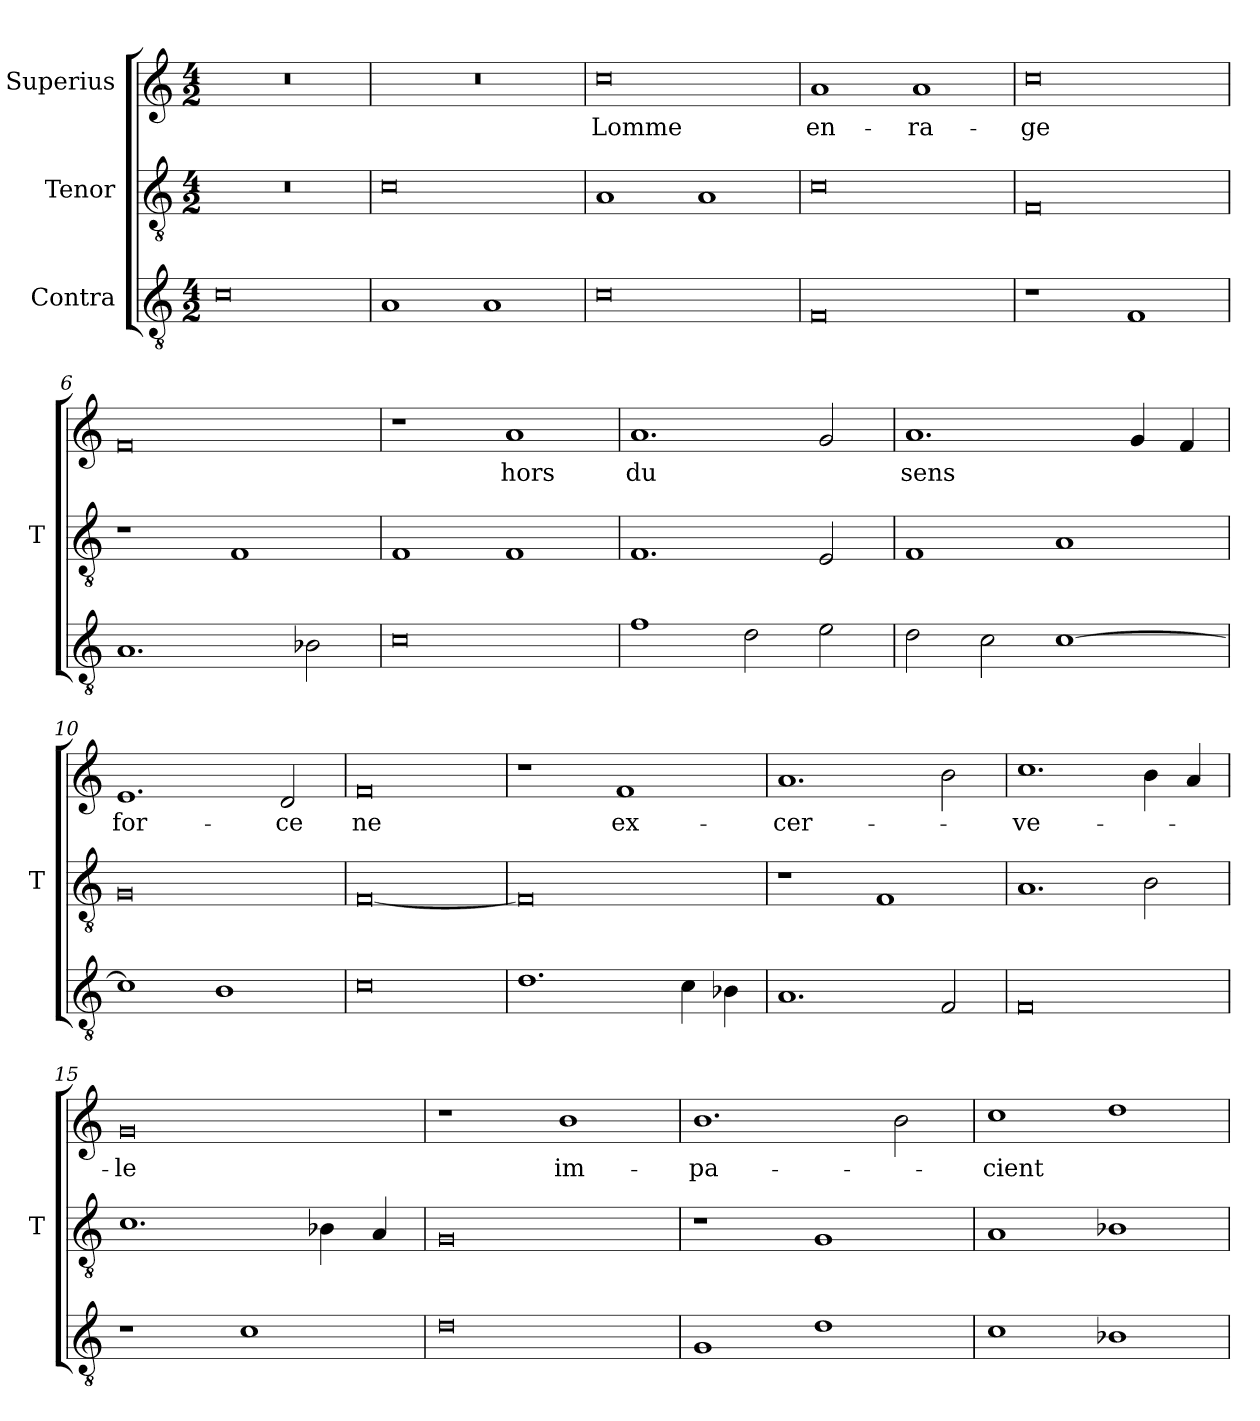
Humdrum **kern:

**kern	**kern	**kern	**text
*part3	*part2	*part1	*part1
*staff3	*staff2	*staff1	*staff1
*I"Contra	*I"Tenor	*I"Superius	*
*	*I'T	*	*
*clefGv2	*clefGv2	*clefG2	*
*M4/2	*M4/2	*M4/2	*
=1	=1	=1	=1
0c	0r	0r	.
=2	=2	=2	=2
1A	0c	0r	.
1A	.	.	.
=3	=3	=3	=3
0c	1A	0cc	-Lomme
.	1A	.	.
=4	=4	=4	=4
0F	0c	1a	en-
.	.	1a	-ra-
=5	=5	=5	=5
1r	0F	0cc	-ge
1F	.	.	.
=6	=6	=6	=6
1.A	1r	0f	.
.	1F	.	.
2B-X	.	.	.
=7	=7	=7	=7
0c	1F	1r	.
.	1F	1a	-hors
=8	=8	=8	=8
1f	1.F	1.a	-du
2d	.	.	.
2e	2E	2g	.
=9	=9	=9	=9
2d	1F	1.a	-sens
2c	.	.	.
[1c	1A	.	.
.	.	4g	.
.	.	4f	.
=10	=10	=10	=10
1c]	0G	1.e	for-
1B	.	.	.
.	.	2d	-ce
=11	=11	=11	=11
0c	[0F	0f	-ne
=12	=12	=12	=12
1.d	0F]	1r	.
.	.	1f	ex-
4c	.	.	.
4B-X	.	.	.
=13	=13	=13	=13
1.A	1r	1.a	-cer-
.	1F	.	.
2F	.	2b	.
=14	=14	=14	=14
0F	1.A	1.cc	-ve-
.	2B	4b	.
.	.	4a	.
=15	=15	=15	=15
1r	1.c	0g	-le
1c	.	.	.
.	4B-X	.	.
.	4A	.	.
=16	=16	=16	=16
0d	0G	1r	.
.	.	1b	im-
=17	=17	=17	=17
1G	1r	1.b	-pa-
1d	1G	.	.
.	.	2b	.
=18	=18	=18	=18
1c	1A	1cc	-cient
1B-X	1B-X	1dd	.
=	=	=	=
*-	*-	*-	*-
